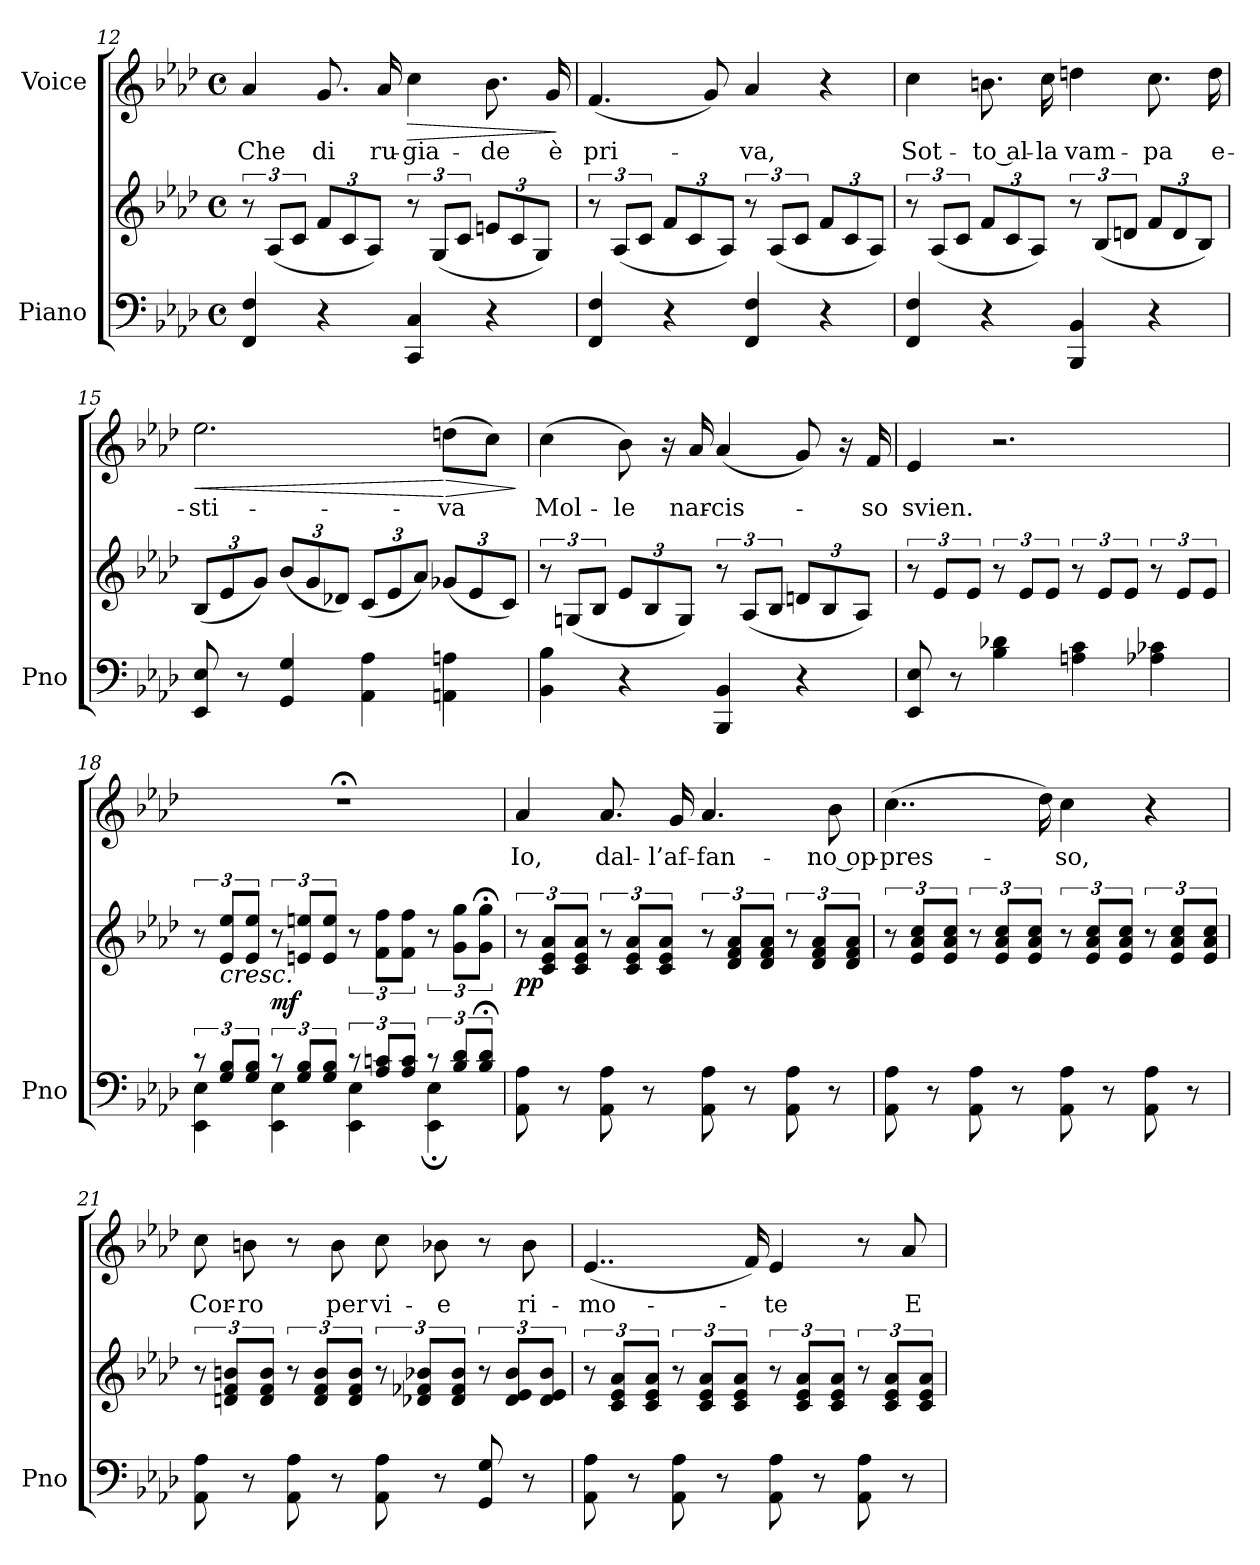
**kern	**kern	**dynam	**kern	**text	**dynam
*part2	*part2	*part2	*part1	*part1	*part1
*staff3	*staff2	*staff2/3	*staff1	*staff1	*staff1
*I"Piano	*	*	*I"Voice	*	*
*I'Pno	*	*	*	*	*
*clefF4	*clefG2	*	*clefG2	*	*
*k[b-e-a-d-]	*k[b-e-a-d-]	*	*k[b-e-a-d-]	*	*
*M4/4	*M4/4	*	*M4/4	*	*
*met(c)	*met(c)	*	*met(c)	*	*
=12	=12	=12	=12	=12	=12
!	!	!	!	!LO:LY:b	!
4FF/ 4F/	12r	.	4a-/	Che	.
.	(12A-/L	.	.	.	.
.	12c/J	.	.	.	.
*	*Xbrackettup	*	*	*	*
!	!	!	!	!LO:LY:b	!
4r	12f/L	.	8.g/	di	.
.	12c/	.	.	.	.
.	12A-/J)	.	.	.	.
!	!	!	!	!LO:LY:b	!
.	.	.	16a-/	ru-	.
*	*brackettup	*	*	*	*
!	!	!	!	!LO:LY:b	!LO:HP:b
4CC/ 4C/	12r	.	4cc\	-gia-	>
.	(12G/L	.	.	.	.
.	12c/J	.	.	.	.
*	*Xbrackettup	*	*	*	*
!	!	!	!	!LO:LY:b	!
4r	12en/L	.	8.b-\	-de	.
.	12c/	.	.	.	.
.	12G/J)	.	.	.	.
!	!	!	!	!LO:LY:b	!
.	.	.	16g/	è	.
.	.	.	.	.	]
=13	=13	=13	=13	=13	=13
*	*brackettup	*	*	*	*
!	!	!	!	!LO:LY:b	!
4FF/ 4F/	12r	.	(>4.f/	pri-	.
.	(12A-/L	.	.	.	.
.	12c/J	.	.	.	.
*	*Xbrackettup	*	*	*	*
4r	12f/L	.	.	.	.
.	12c/	.	.	.	.
.	.	.	8g/)	.	.
.	12A-/J)	.	.	.	.
*	*brackettup	*	*	*	*
!	!	!	!	!LO:LY:b	!
4FF/ 4F/	12r	.	4a-/	-va,	.
.	(12A-/L	.	.	.	.
.	12c/J	.	.	.	.
*	*Xbrackettup	*	*	*	*
4r	12f/L	.	4r	.	.
.	12c/	.	.	.	.
.	12A-/J)	.	.	.	.
!!LO:PB:g=z
=14	=14	=14	=14	=14	=14
*	*brackettup	*	*	*	*
!	!	!	!	!LO:LY:b	!
4FF/ 4F/	12r	.	4cc\	Sot-	.
.	(12A-/L	.	.	.	.
.	12c/J	.	.	.	.
*	*Xbrackettup	*	*	*	*
!	!	!	!	!LO:LY:b	!
4r	12f/L	.	8.bn\	-to al-	.
.	12c/	.	.	.	.
.	12A-/J)	.	.	.	.
!	!	!	!	!LO:LY:b	!
.	.	.	16cc\	-la	.
*	*brackettup	*	*	*	*
!	!	!	!	!LO:LY:b	!
4BBB-/ 4BB-/	12r	.	4ddn\	vam-	.
.	(12B-/L	.	.	.	.
.	12dn/J	.	.	.	.
*	*Xbrackettup	*	*	*	*
!	!	!	!	!LO:LY:b	!
4r	12f/L	.	8.cc\	-pa	.
.	12d/	.	.	.	.
.	12B-/J)	.	.	.	.
!	!	!	!	!LO:LY:b	!
.	.	.	16dd\	e-	.
=15	=15	=15	=15	=15	=15
!	!	!	!	!LO:LY:b	!LO:HP:b
8EE-/ 8E-/	(12B-/L	.	2.ee-\	-sti-	<
.	12e-/	.	.	.	.
8r	.	.	.	.	.
.	12g/J)	.	.	.	.
4GG/ 4G/	(12b-/L	.	.	.	.
.	12g/	.	.	.	.
.	12d-X/J)	.	.	.	.
4AA-\ 4A-\	(12c/L	.	.	.	.
.	12e-/	.	.	.	.
.	12a-/J)	.	.	.	.
!	!	!	!	!LO:LY:b	!LO:HP:n=1:b
4AAn\ 4An\	(12g-X/L	.	(8ddn\L	-va	[ >
.	12e-/	.	.	.	.
.	.	.	8cc\J)	.	.
.	12c/J)	.	.	.	.
.	.	.	.	.	]
=16	=16	=16	=16	=16	=16
*	*brackettup	*	*	*	*
!	!	!	!	!LO:LY:b	!
4BB-\ 4B-\	12r	.	(4cc\	Mol-	.
.	(12Gn/L	.	.	.	.
.	12B-/J	.	.	.	.
*	*Xbrackettup	*	*	*	*
!	!	!	!	!LO:LY:b	!
4r	12e-/L	.	8b-\)	-le	.
.	12B-/	.	.	.	.
.	.	.	16r	.	.
.	12G/J)	.	.	.	.
!	!	!	!	!LO:LY:b	!
.	.	.	16a-/	nar-	.
*	*brackettup	*	*	*	*
!	!	!	!	!LO:LY:b	!
4BBB-/ 4BB-/	12r	.	(>4a-/	-cis-	.
.	(12A-/L	.	.	.	.
.	12B-/J	.	.	.	.
*	*Xbrackettup	*	*	*	*
4r	12dn/L	.	8g/)	.	.
.	12B-/	.	.	.	.
.	.	.	16r	.	.
.	12A-/J)	.	.	.	.
!	!	!	!	!LO:LY:b	!
.	.	.	16f/	-so	.
!!LO:LB:g=z
=17	=17	=17	=17	=17	=17
*	*brackettup	*	*	*	*
!	!	!	!	!LO:LY:b	!
8EE-/ 8E-/	12r	.	4e-/	svien.	.
.	12e-/L	.	.	.	.
8r	.	.	.	.	.
.	12e-/J	.	.	.	.
4B-\ 4d-X\	12r	.	2.r	.	.
.	12e-/L	.	.	.	.
.	12e-/J	.	.	.	.
4An\ 4c\	12r	.	.	.	.
.	12e-/L	.	.	.	.
.	12e-/J	.	.	.	.
4A-X\ 4c-X\	12r	.	.	.	.
.	12e-/L	.	.	.	.
.	12e-/J	.	.	.	.
=18	=18	=18	=18	=18	=18
*^	*	*	*	*	*
12r	4EE-\ 4E-\	12r	.	1r;<	.	.
!	!	!	!LO:HP:b	!	!	!
12G/ 12B-/L	.	12e-/ 12ee-/L	<	.	.	.
12G/ 12B-/J	.	12e-/ 12ee-/J	.	.	.	.
!	!	!	!LO:DY:a=2	!	!	!
12r	4EE-\ 4E-\	12r	mf	.	.	.
12G/ 12B-/L	.	12en/ 12een/L	.	.	.	.
12G/ 12B-/J	.	12e/ 12ee/J	.	.	.	.
12r	4EE-\ 4E-\	12r	.	.	.	.
12A-/ 12cn/L	.	12f\ 12ff\L	.	.	.	.
12A-/ 12c/J	.	12f\ 12ff\J	.	.	.	.
12r	4EE-\; 4E-\;	12r	.	.	.	.
12B-/ 12d-/L	.	12g\ 12gg\L	.	.	.	.
12B-/;< 12d-/;<J	.	12g\;< 12gg\;<J	[	.	.	.
*v	*v	*	*	*	*	*
=19	=19	=19	=19	=19	=19
!	!	!LO:DY:b	!	!LO:LY:b	!
8AA-\ 8A-\	12r	pp	4a-/	Io,	.
.	12c/ 12e-/ 12a-/L	.	.	.	.
8r	.	.	.	.	.
.	12c/ 12e-/ 12a-/J	.	.	.	.
!	!	!	!	!LO:LY:b	!
8AA-\ 8A-\	12r	.	8.a-/	dal-	.
.	12c/ 12e-/ 12a-/L	.	.	.	.
8r	.	.	.	.	.
.	12c/ 12e-/ 12a-/J	.	.	.	.
!	!	!	!	!LO:LY:b	!
.	.	.	16g/	-l’af-	.
!	!	!	!	!LO:LY:b	!
8AA-\ 8A-\	12r	.	4.a-/	-fan-	.
.	12d-/ 12f/ 12a-/L	.	.	.	.
8r	.	.	.	.	.
.	12d-/ 12f/ 12a-/J	.	.	.	.
8AA-\ 8A-\	12r	.	.	.	.
.	12d-/ 12f/ 12a-/L	.	.	.	.
!	!	!	!	!LO:LY:b	!
8r	.	.	8b-\	-no op-	.
.	12d-/ 12f/ 12a-/J	.	.	.	.
!!LO:LB:g=z
=20	=20	=20	=20	=20	=20
!	!	!	!	!LO:LY:b	!
8AA-\ 8A-\	12r	.	(4..cc\	-pres-	.
.	12e-/ 12a-/ 12cc/L	.	.	.	.
8r	.	.	.	.	.
.	12e-/ 12a-/ 12cc/J	.	.	.	.
8AA-\ 8A-\	12r	.	.	.	.
.	12e-/ 12a-/ 12cc/L	.	.	.	.
8r	.	.	.	.	.
.	12e-/ 12a-/ 12cc/J	.	.	.	.
.	.	.	16dd-\)	.	.
!	!	!	!	!LO:LY:b	!
8AA-\ 8A-\	12r	.	4cc\	-so,	.
.	12e-/ 12a-/ 12cc/L	.	.	.	.
8r	.	.	.	.	.
.	12e-/ 12a-/ 12cc/J	.	.	.	.
8AA-\ 8A-\	12r	.	4r	.	.
.	12e-/ 12a-/ 12cc/L	.	.	.	.
8r	.	.	.	.	.
.	12e-/ 12a-/ 12cc/J	.	.	.	.
=21	=21	=21	=21	=21	=21
!	!	!	!	!LO:LY:b	!
8AA-\ 8A-\	12r	.	8cc\	Cor-	.
.	12dn/ 12f/ 12bn/L	.	.	.	.
!	!	!	!	!LO:LY:b	!
8r	.	.	8bn\	-ro	.
.	12d/ 12f/ 12b/J	.	.	.	.
8AA-\ 8A-\	12r	.	8r	.	.
.	12d/ 12f/ 12b/L	.	.	.	.
!	!	!	!	!LO:LY:b	!
8r	.	.	8b\	per	.
.	12d/ 12f/ 12b/J	.	.	.	.
!	!	!	!	!LO:LY:b	!
8AA-\ 8A-\	12r	.	8cc\	vi-	.
.	12d-X/ 12f-X/ 12b-X/L	.	.	.	.
!	!	!	!	!LO:LY:b	!
8r	.	.	8b-X\	-e	.
.	12d-/ 12f-/ 12b-/J	.	.	.	.
8GG/ 8G/	12r	.	8r	.	.
.	12d-/ 12e-/ 12b-/L	.	.	.	.
!	!	!	!	!LO:LY:b	!
8r	.	.	8b-\	ri-	.
.	12d-/ 12e-/ 12b-/J	.	.	.	.
=22	=22	=22	=22	=22	=22
!	!	!	!	!LO:LY:b	!
8AA-\ 8A-\	12r	.	(>4..e-/	-mo-	.
.	12c/ 12e-/ 12a-/L	.	.	.	.
8r	.	.	.	.	.
.	12c/ 12e-/ 12a-/J	.	.	.	.
8AA-\ 8A-\	12r	.	.	.	.
.	12c/ 12e-/ 12a-/L	.	.	.	.
8r	.	.	.	.	.
.	12c/ 12e-/ 12a-/J	.	.	.	.
.	.	.	16f/)	.	.
!	!	!	!	!LO:LY:b	!
8AA-\ 8A-\	12r	.	4e-/	-te	.
.	12c/ 12e-/ 12a-/L	.	.	.	.
8r	.	.	.	.	.
.	12c/ 12e-/ 12a-/J	.	.	.	.
8AA-\ 8A-\	12r	.	8r	.	.
.	12c/ 12e-/ 12a-/L	.	.	.	.
!	!	!	!	!LO:LY:b	!
8r	.	.	8a-/	E	.
.	12c/ 12e-/ 12a-/J	.	.	.	.
=	=	=	=	=	=
*-	*-	*-	*-	*-	*-
